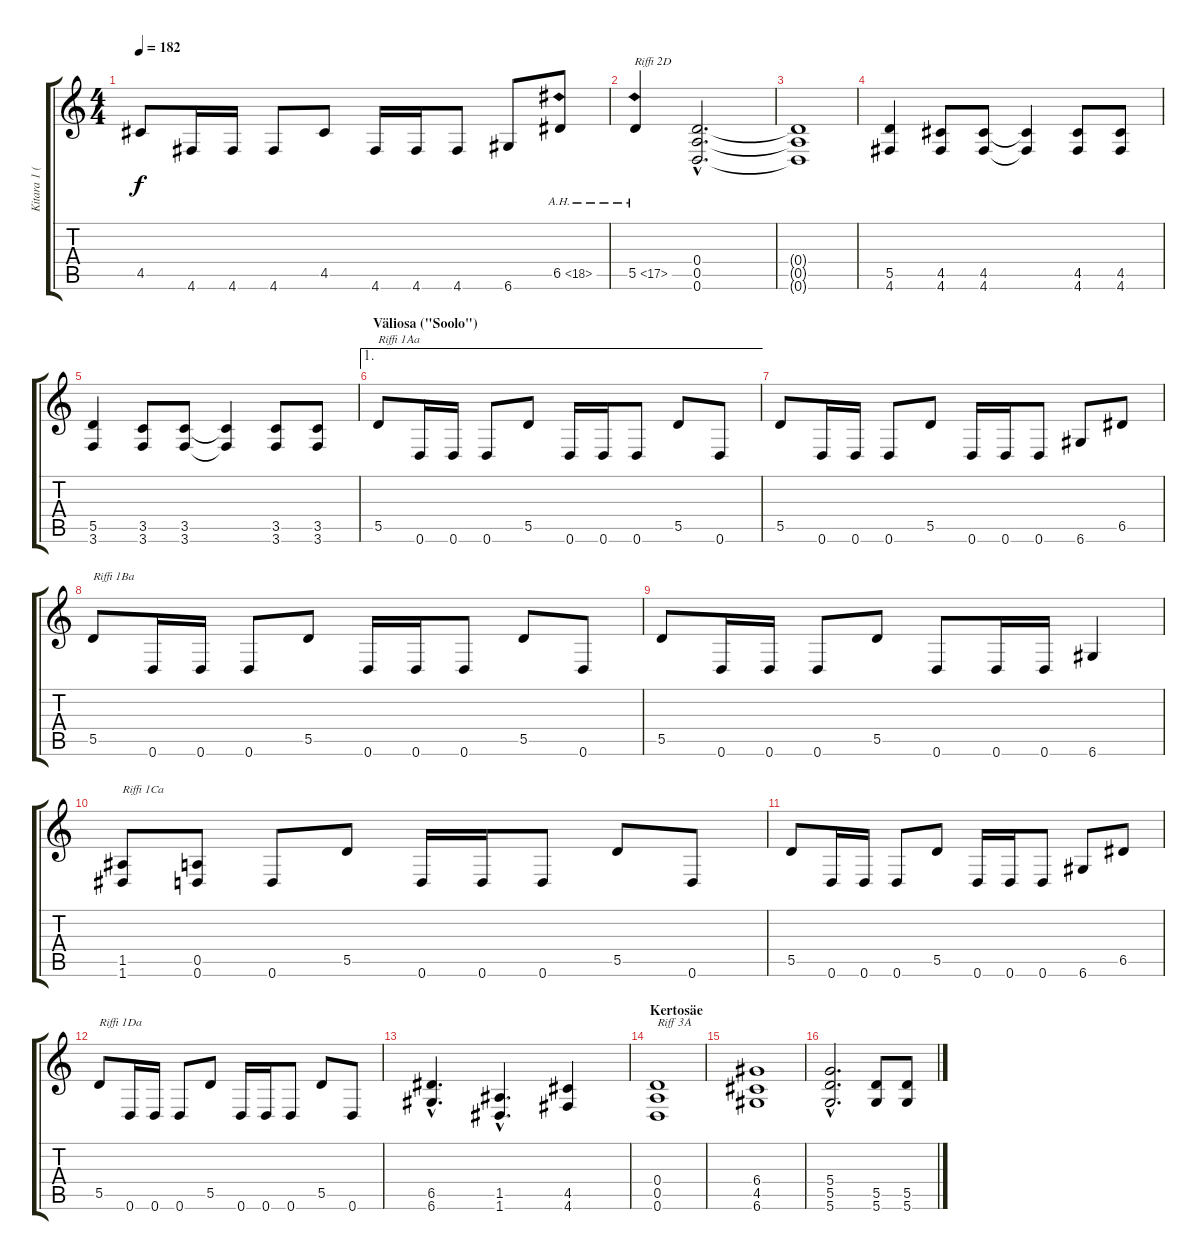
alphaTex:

\track ("Kitara 1 (Kuisma)" "Kitara 1 (") {instrument distortionguitar}
\staff {score tabs}
\tuning (E4 B3 G3 D3 A2 D2) {hide}
\ts (4 4)
\tempo 182
\clef g2
\ks c
4.5.8{dy f} 4.6.16 4.6.16 4.6.8 4.5.8 4.6.16 4.6.16 4.6.8 6.6.8 6.5{ah 12}.8 |
5.5{ah 12}.4{txt "Riffi 2D"} (0.4{hac} 0.5{hac} 0.6{hac}).2{d} |
(0.4{t} 0.5{t} 0.6{t}).1 |
(5.5 4.6).4 (4.5 4.6).8 (4.5 4.6).8 (4.5{t} 4.6{t}).4 (4.5 4.6).8 (4.5 4.6).8 |
(5.5 3.6).4 (3.5 3.6).8 (3.5 3.6).8 (3.5{t} 3.6{t}).4 (3.5 3.6).8 (3.5 3.6).8 |
\ae 1
\section ("" "Väliosa (\"Soolo\")")
5.5.8{txt "Riffi 1Aa"} 0.6.16 0.6.16 0.6.8 5.5.8 0.6.16 0.6.16 0.6.8 5.5.8 0.6.8 |
5.5.8 0.6.16 0.6.16 0.6.8 5.5.8 0.6.16 0.6.16 0.6.8 6.6.8 6.5.8 |
5.5.8{txt "Riffi 1Ba"} 0.6.16 0.6.16 0.6.8 5.5.8 0.6.16 0.6.16 0.6.8 5.5.8 0.6.8 |
5.5.8 0.6.16 0.6.16 0.6.8 5.5.8 0.6.8 0.6.16 0.6.16 6.6.4 |
(1.5 1.6).8{txt "Riffi 1Ca"} (0.5 0.6).8 0.6.8 5.5.8 0.6.16 0.6.16 0.6.8 5.5.8 0.6.8 |
5.5.8 0.6.16 0.6.16 0.6.8 5.5.8 0.6.16 0.6.16 0.6.8 6.6.8 6.5.8 |
5.5.8{txt "Riffi 1Da"} 0.6.16 0.6.16 0.6.8 5.5.8 0.6.16 0.6.16 0.6.8 5.5.8 0.6.8 |
(6.5{hac} 6.6{hac}).4{d} (1.5{hac} 1.6{hac}).4{d} (4.5 4.6).4 |
\section ("" "Kertosäe")
(0.4 0.5 0.6).1{txt "Riff 3A"} |
(6.4 4.5 6.6).1 |
(5.4{hac} 5.5{hac} 5.6{hac}).2{d} (5.5 5.6).8 (5.5 5.6).8
